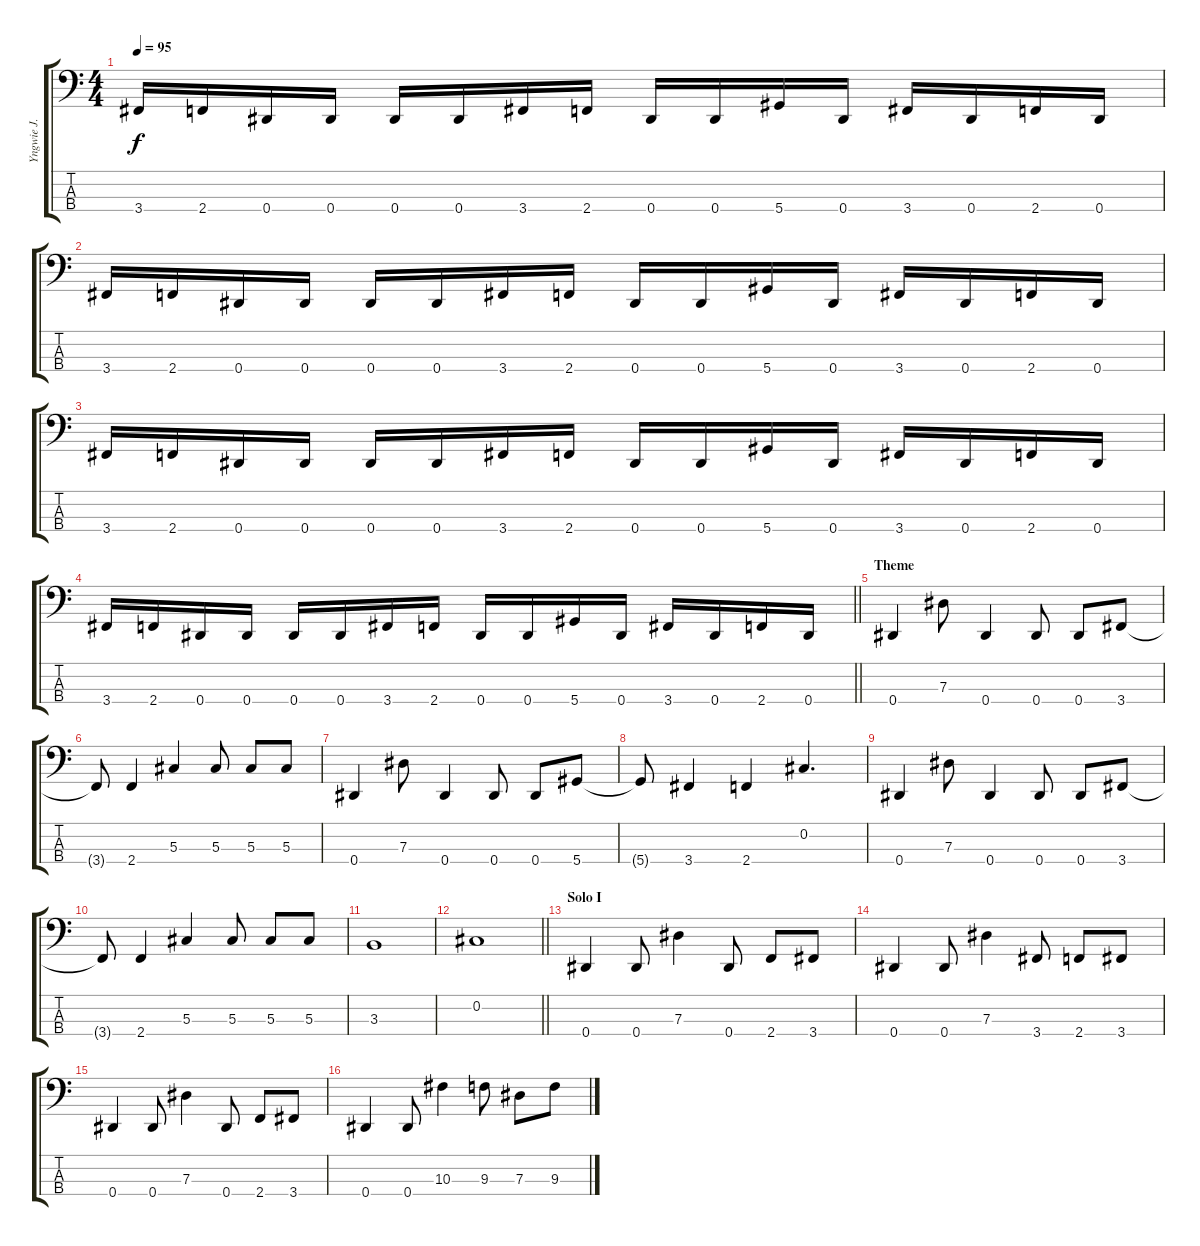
\track ("Yngwie J. Malmsteen" "Yngwie J. ") {instrument electricbassfinger}
\staff {score tabs}
\tuning (Gb2 Db2 Ab1 Eb1) {hide}
\ts (4 4)
\tempo 95
\clef f4
\ks c
3.4.16{dy f} 2.4.16 0.4.16 0.4.16 0.4.16 0.4.16 3.4.16 2.4.16 0.4.16 0.4.16 5.4.16 0.4.16 3.4.16 0.4.16 2.4.16 0.4.16 |
3.4.16 2.4.16 0.4.16 0.4.16 0.4.16 0.4.16 3.4.16 2.4.16 0.4.16 0.4.16 5.4.16 0.4.16 3.4.16 0.4.16 2.4.16 0.4.16 |
3.4.16 2.4.16 0.4.16 0.4.16 0.4.16 0.4.16 3.4.16 2.4.16 0.4.16 0.4.16 5.4.16 0.4.16 3.4.16 0.4.16 2.4.16 0.4.16 |
\barLineRight lightlight
3.4.16 2.4.16 0.4.16 0.4.16 0.4.16 0.4.16 3.4.16 2.4.16 0.4.16 0.4.16 5.4.16 0.4.16 3.4.16 0.4.16 2.4.16 0.4.16 |
\section ("" "Theme")
0.4.4 7.3.8 0.4.4 0.4.8 0.4.8 3.4.8 |
3.4{t}.8 2.4.4 5.3.4 5.3.8 5.3.8 5.3.8 |
0.4.4 7.3.8 0.4.4 0.4.8 0.4.8 5.4.8 |
5.4{t}.8 3.4.4 2.4.4 0.2.4{d} |
0.4.4 7.3.8 0.4.4 0.4.8 0.4.8 3.4.8 |
3.4{t}.8 2.4.4 5.3.4 5.3.8 5.3.8 5.3.8 |
3.3.1 |
\barLineRight lightlight
0.2.1 |
\section ("" "Solo I")
0.4.4 0.4.8 7.3.4 0.4.8 2.4.8 3.4.8 |
0.4.4 0.4.8 7.3.4 3.4.8 2.4.8 3.4.8 |
0.4.4 0.4.8 7.3.4 0.4.8 2.4.8 3.4.8 |
0.4.4 0.4.8 10.3.4 9.3.8 7.3.8 9.3.8
